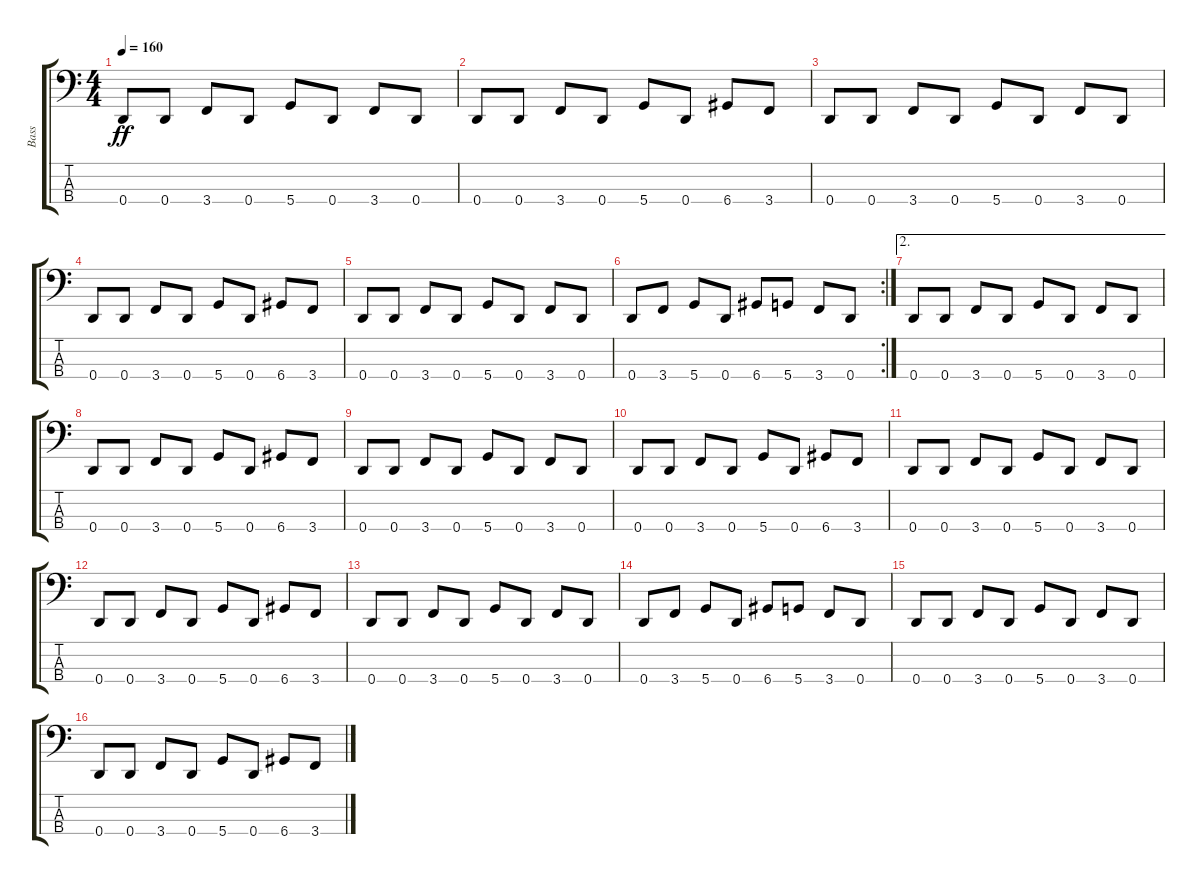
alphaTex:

\track ("Bass" "Bass") {instrument acousticguitarnylon}
\staff {score tabs}
\tuning (G2 D2 A1 D1) {hide}
\ts (4 4)
\tempo 160
\clef f4
\ks c
0.4.8{dy ff} 0.4.8 3.4.8 0.4.8 5.4.8 0.4.8 3.4.8 0.4.8 |
0.4.8 0.4.8 3.4.8 0.4.8 5.4.8 0.4.8 6.4.8 3.4.8 |
0.4.8 0.4.8 3.4.8 0.4.8 5.4.8 0.4.8 3.4.8 0.4.8 |
0.4.8 0.4.8 3.4.8 0.4.8 5.4.8 0.4.8 6.4.8 3.4.8 |
0.4.8 0.4.8 3.4.8 0.4.8 5.4.8 0.4.8 3.4.8 0.4.8 |
\rc 2
0.4.8 3.4.8 5.4.8 0.4.8 6.4.8 5.4.8 3.4.8 0.4.8 |
\ae 2
0.4.8 0.4.8 3.4.8 0.4.8 5.4.8 0.4.8 3.4.8 0.4.8 |
0.4.8 0.4.8 3.4.8 0.4.8 5.4.8 0.4.8 6.4.8 3.4.8 |
0.4.8 0.4.8 3.4.8 0.4.8 5.4.8 0.4.8 3.4.8 0.4.8 |
0.4.8 0.4.8 3.4.8 0.4.8 5.4.8 0.4.8 6.4.8 3.4.8 |
0.4.8 0.4.8 3.4.8 0.4.8 5.4.8 0.4.8 3.4.8 0.4.8 |
0.4.8 0.4.8 3.4.8 0.4.8 5.4.8 0.4.8 6.4.8 3.4.8 |
0.4.8 0.4.8 3.4.8 0.4.8 5.4.8 0.4.8 3.4.8 0.4.8 |
0.4.8 3.4.8 5.4.8 0.4.8 6.4.8 5.4.8 3.4.8 0.4.8 |
0.4.8 0.4.8 3.4.8 0.4.8 5.4.8 0.4.8 3.4.8 0.4.8 |
0.4.8 0.4.8 3.4.8 0.4.8 5.4.8 0.4.8 6.4.8 3.4.8
